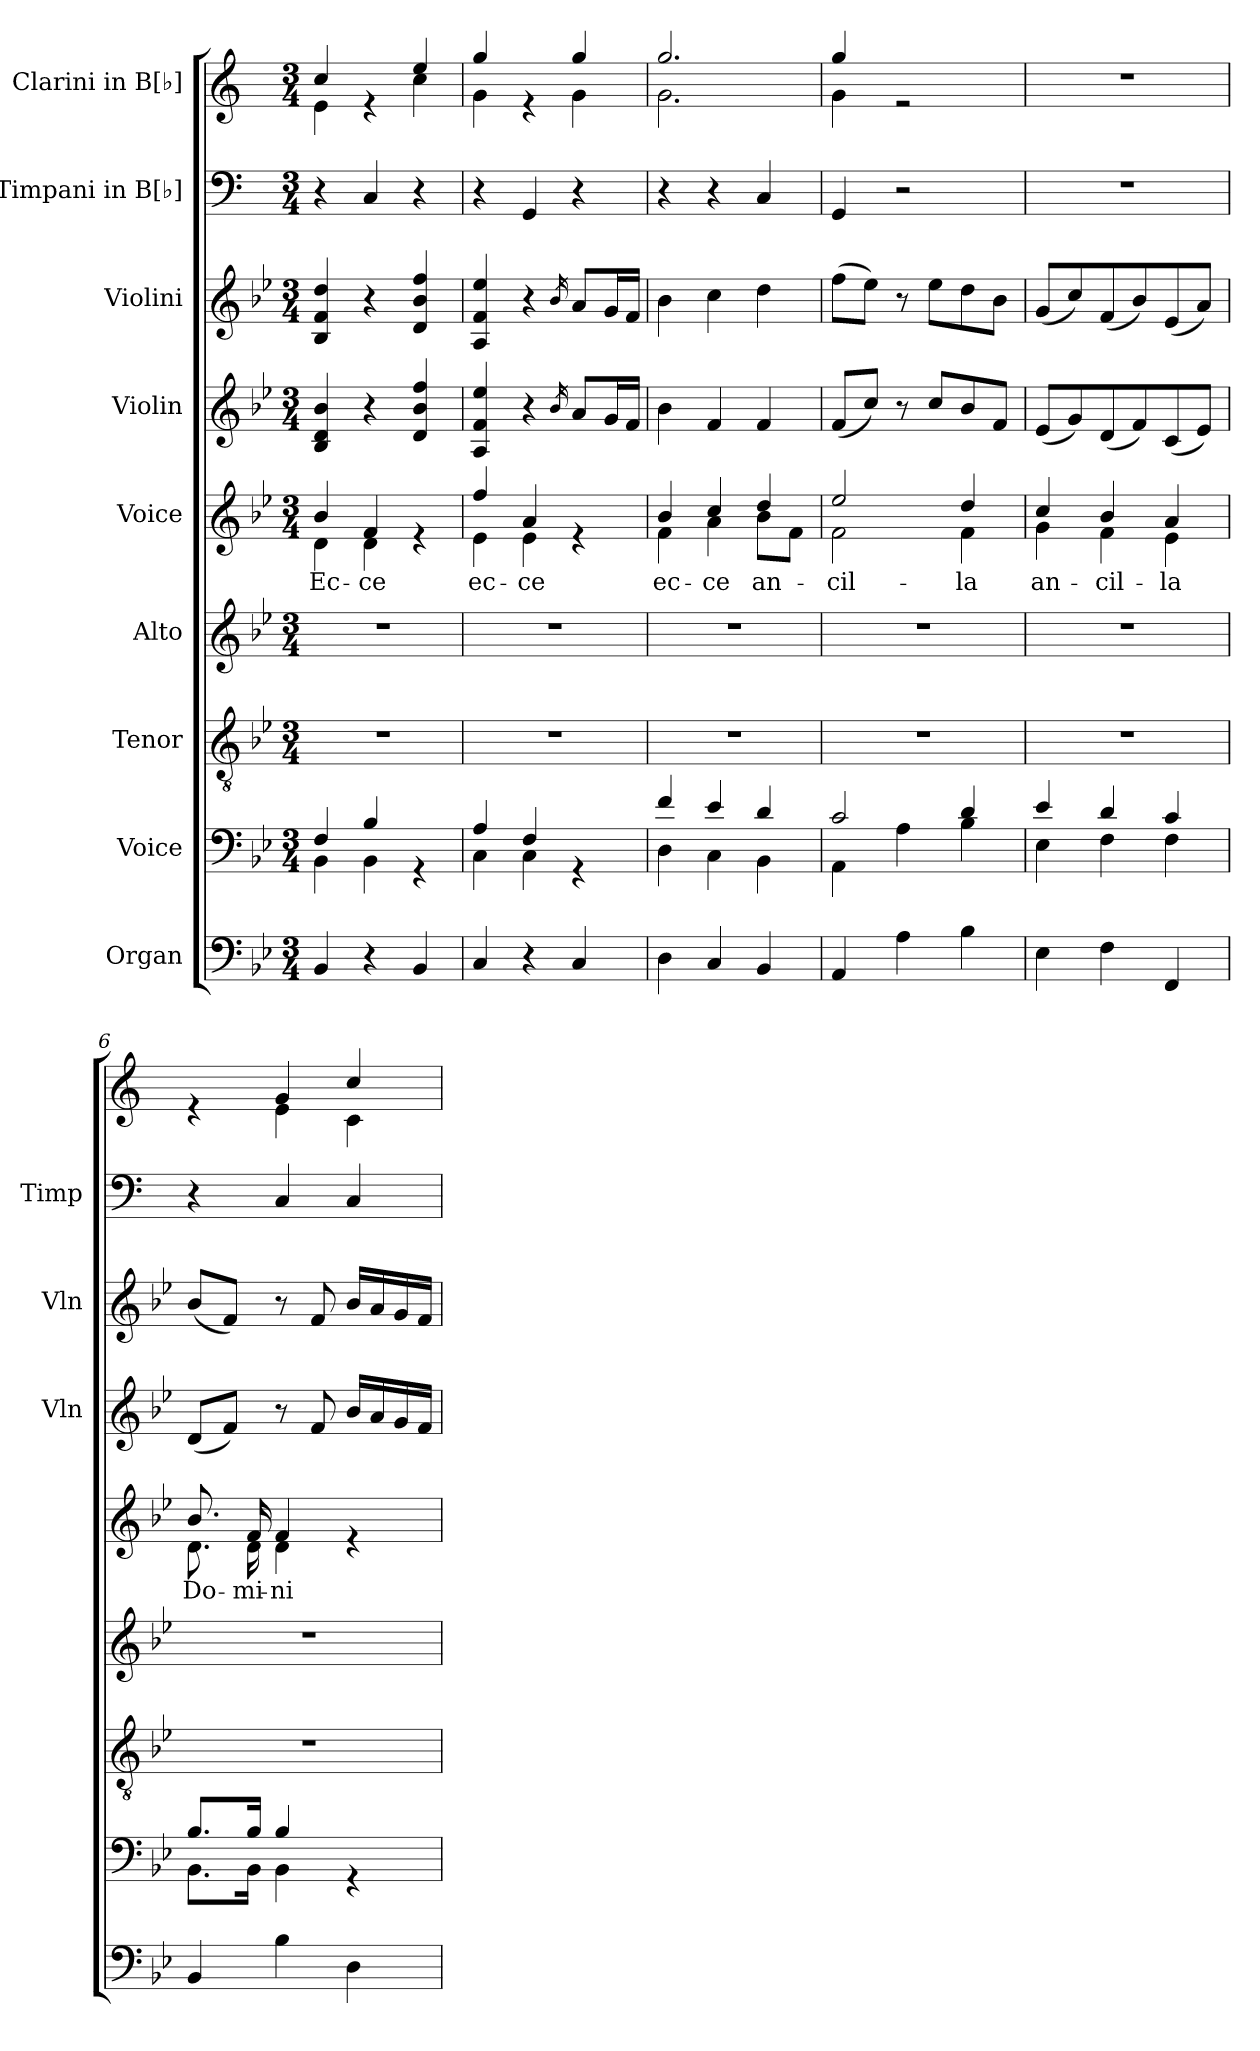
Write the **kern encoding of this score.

**kern	**kern	**kern	**kern	**kern	**text	**kern	**kern	**kern	**kern
*part9	*part8	*part7	*part6	*part5	*part5	*part4	*part3	*part2	*part1
*staff9	*staff8	*staff7	*staff6	*staff5	*staff5	*staff4	*staff3	*staff2	*staff1
*I"Organ	*I"Voice	*I"Tenor	*I"Alto	*I"Voice	*	*I"Violin	*I"Violini	*I"Timpani in B[♭]	*I"Clarini in B[♭]
*	*	*	*	*	*	*I'Vln	*I'Vln	*I'Timp	*
*clefF4	*clefF4	*clefGv2	*clefG2	*clefG2	*	*clefG2	*clefG2	*clefF4	*clefG2
*	*	*	*	*	*	*	*	*ITrd1c2	*ITrd1c2
*k[b-e-]	*k[b-e-]	*k[b-e-]	*k[b-e-]	*k[b-e-]	*	*k[b-e-]	*k[b-e-]	*k[b-e-]	*k[b-e-]
*M3/4	*M3/4	*M3/4	*M3/4	*M3/4	*	*M3/4	*M3/4	*M3/4	*M3/4
*MM100	*MM100	*MM100	*MM100	*MM100	*	*MM100	*MM100	*MM100	*MM100
=1	=1	=1	=1	=1	=1	=1	=1	=1	=1
*	*^	*	*	*	*	*	*	*	*
!	!	!	!	!	!	!	!	!	!	!LO:TX:a:B:t=[
!	!	!	!	!	!	!	!	!	!	!LO:TX:a:B:t=] Allegretto
!	!	!	!	!	!	!LO:LY:b	!	!	!	!
*	*	*	*	*	*^	*	*	*	*	*^
4BB-/	4F/	4BB-\	2.r	2.r	4b-/	4d\	Ec-	4B-/ 4d/ 4b-/	4B-/ 4f/ 4dd/	4r	4b-/	4d\
!	!	!	!	!	!	!	!LO:LY:b	!	!	!	!	!
4r	4B-/	4BB-\	.	.	4f/	4d\	-ce	4r	4r	4BB-/	4re	4ryy
4BB-/	4rGG	4ryy	.	.	4re	4ryy	.	4d/ 4b-/ 4ff/	4d/ 4b-/ 4ff/	4r	4dd/	4b-\
=2	=2	=2	=2	=2	=2	=2	=2	=2	=2	=2	=2	=2
!	!	!	!	!	!	!	!LO:LY:b	!	!	!	!	!
4C/	4A/	4C\	2.r	2.r	4ff/	4e-\	ec-	4A/ 4f/ 4ee-/	4A/ 4f/ 4ee-/	4r	4ff/	4f\
!	!	!	!	!	!	!	!LO:LY:b	!	!	!	!	!
4r	4F/	4C\	.	.	4a/	4e-\	-ce	4r	4r	4FF/	4re	4ryy
.	.	.	.	.	.	.	.	16qb-/	16qb-/	.	.	.
4C/	4rGG	4ryy	.	.	4re	4ryy	.	8a/L	8a/L	4r	4ff/	4f\
.	.	.	.	.	.	.	.	16g/L	16g/L	.	.	.
.	.	.	.	.	.	.	.	16f/JJ	16f/JJ	.	.	.
=3	=3	=3	=3	=3	=3	=3	=3	=3	=3	=3	=3	=3
!	!	!	!	!	!	!	!LO:LY:b	!	!	!	!	!
4D\	4f/	4D\	2.r	2.r	4b-/	4f\	ec-	4b-\	4b-\	4r	2.ff/	2.f\
!	!	!	!	!	!	!	!LO:LY:b	!	!	!	!	!
4C/	4e-/	4C\	.	.	4cc/	4a\	-ce	4f/	4cc\	4r	.	.
!	!	!	!	!	!	!	!LO:LY:b	!	!	!	!	!
4BB-/	4d/	4BB-\	.	.	4dd/	8b-\L	an-	4f/	4dd\	4BB-/	.	.
.	.	.	.	.	.	8f\J	.	.	.	.	.	.
=4	=4	=4	=4	=4	=4	=4	=4	=4	=4	=4	=4	=4
!	!	!	!	!	!	!	!LO:LY:b	!	!	!	!	!
4AA/	2c/	4AA\	2.r	2.r	2ee-/	2f\	-cil-	(8f/L	(8ff\L	4FF/	4ff/	4f\
.	.	.	.	.	.	.	.	8cc/J)	8ee-\J)	.	.	.
4A\	.	4A\	.	.	.	.	.	8r	8r	2r	2re	2ryy
.	.	.	.	.	.	.	.	8cc/L	8ee-\L	.	.	.
!	!	!	!	!	!	!	!LO:LY:b	!	!	!	!	!
4B-\	4d/	4B-\	.	.	4dd/	4f\	-la	8b-/	8dd\	.	.	.
.	.	.	.	.	.	.	.	8f/J	8b-\J	.	.	.
*	*	*	*	*	*	*	*	*	*	*	*v	*v
=5	=5	=5	=5	=5	=5	=5	=5	=5	=5	=5	=5
!	!	!	!	!	!	!	!LO:LY:b	!	!	!	!
4E-\	4e-/	4E-\	2.r	2.r	4cc/	4g\	an-	(8e-/L	(8g/L	2.r	2.r
.	.	.	.	.	.	.	.	8g/)	8cc/)	.	.
!	!	!	!	!	!	!	!LO:LY:b	!	!	!	!
4F\	4d/	4F\	.	.	4b-/	4f\	-cil-	(8d/	(8f/	.	.
.	.	.	.	.	.	.	.	8f/)	8b-/)	.	.
!	!	!	!	!	!	!	!LO:LY:b	!	!	!	!
4FF/	4c/	4F\	.	.	4a/	4e-\	-la	(8c/	(8e-/	.	.
.	.	.	.	.	.	.	.	8e-/J)	8a/J)	.	.
=6	=6	=6	=6	=6	=6	=6	=6	=6	=6	=6	=6
!	!	!	!	!	!	!	!LO:LY:b	!	!	!	!
*	*	*	*	*	*	*	*	*	*	*	*^
4BB-/	8.B-/L	8.BB-\L	2.r	2.r	8.b-/	8.d\	Do-	(8d/L	(8b-/L	4r	4re	4ryy
.	.	.	.	.	.	.	.	8f/J)	8f/J)	.	.	.
!	!	!	!	!	!	!	!LO:LY:b	!	!	!	!	!
.	16B-/Jk	16BB-\Jk	.	.	16f/	16d\	-mi-	.	.	.	.	.
!	!	!	!	!	!	!	!LO:LY:b	!	!	!	!	!
4B-\	4B-/	4BB-\	.	.	4f/	4d\	-ni	8r	8r	4BB-/	4f/	4d\
.	.	.	.	.	.	.	.	8f/	8f/	.	.	.
4D\	4rGG	4ryy	.	.	4re	4ryy	.	16b-/LL	16b-/LL	4BB-/	4b-/	4B-\
.	.	.	.	.	.	.	.	16a/	16a/	.	.	.
.	.	.	.	.	.	.	.	16g/	16g/	.	.	.
.	.	.	.	.	.	.	.	16f/JJ	16f/JJ	.	.	.
*	*v	*v	*	*	*v	*v	*	*	*	*	*v	*v
=	=	=	=	=	=	=	=	=	=
*-	*-	*-	*-	*-	*-	*-	*-	*-	*-
